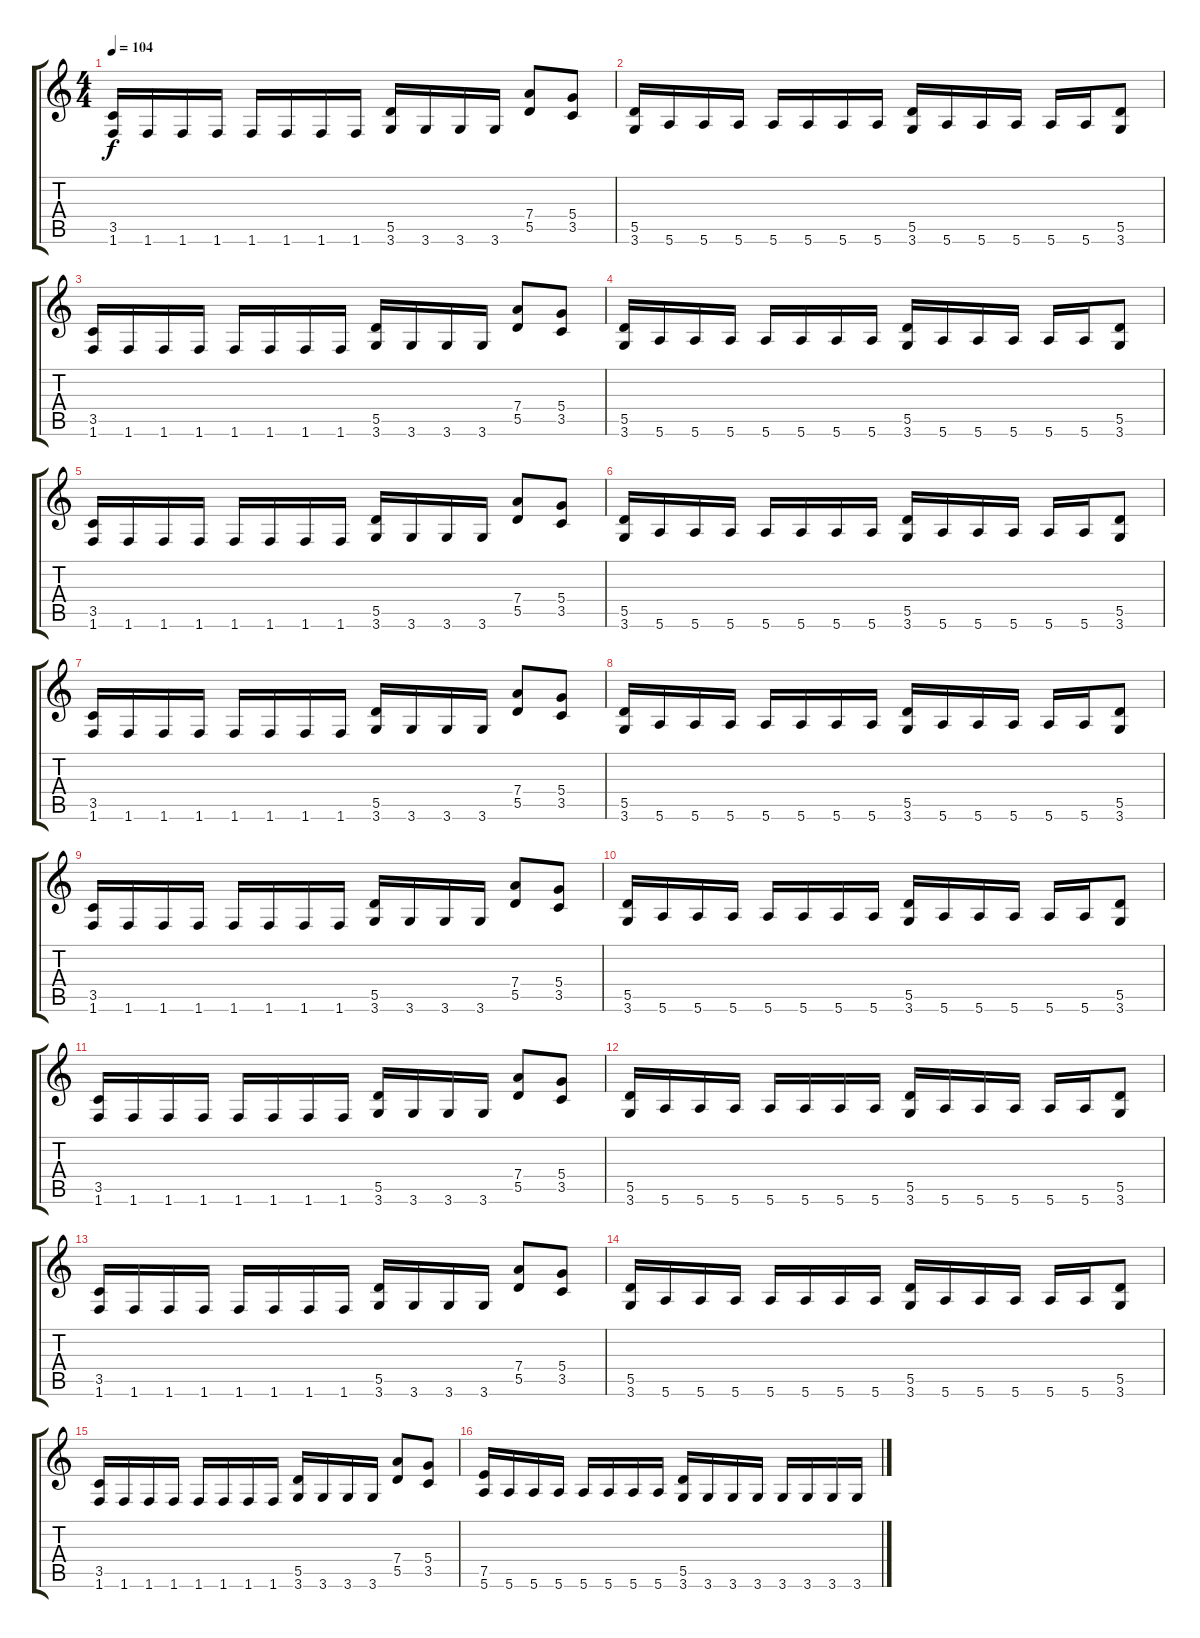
\track "" {instrument distortionguitar}
\staff {score tabs}
\tuning (E4 B3 G3 D3 A2 E2) {hide}
\ts (4 4)
\tempo 104
\clef g2
\ks c
(3.5 1.6).16{dy f} 1.6.16 1.6.16 1.6.16 1.6.16 1.6.16 1.6.16 1.6.16 (5.5 3.6).16 3.6.16 3.6.16 3.6.16 (7.4 5.5).8 (5.4 3.5).8 |
(5.5 3.6).16 5.6.16 5.6.16 5.6.16 5.6.16 5.6.16 5.6.16 5.6.16 (5.5 3.6).16 5.6.16 5.6.16 5.6.16 5.6.16 5.6.16 (5.5 3.6).8 |
(3.5 1.6).16 1.6.16 1.6.16 1.6.16 1.6.16 1.6.16 1.6.16 1.6.16 (5.5 3.6).16 3.6.16 3.6.16 3.6.16 (7.4 5.5).8 (5.4 3.5).8 |
(5.5 3.6).16 5.6.16 5.6.16 5.6.16 5.6.16 5.6.16 5.6.16 5.6.16 (5.5 3.6).16 5.6.16 5.6.16 5.6.16 5.6.16 5.6.16 (5.5 3.6).8 |
(3.5 1.6).16 1.6.16 1.6.16 1.6.16 1.6.16 1.6.16 1.6.16 1.6.16 (5.5 3.6).16 3.6.16 3.6.16 3.6.16 (7.4 5.5).8 (5.4 3.5).8 |
(5.5 3.6).16 5.6.16 5.6.16 5.6.16 5.6.16 5.6.16 5.6.16 5.6.16 (5.5 3.6).16 5.6.16 5.6.16 5.6.16 5.6.16 5.6.16 (5.5 3.6).8 |
(3.5 1.6).16 1.6.16 1.6.16 1.6.16 1.6.16 1.6.16 1.6.16 1.6.16 (5.5 3.6).16 3.6.16 3.6.16 3.6.16 (7.4 5.5).8 (5.4 3.5).8 |
(5.5 3.6).16 5.6.16 5.6.16 5.6.16 5.6.16 5.6.16 5.6.16 5.6.16 (5.5 3.6).16 5.6.16 5.6.16 5.6.16 5.6.16 5.6.16 (5.5 3.6).8 |
(3.5 1.6).16 1.6.16 1.6.16 1.6.16 1.6.16 1.6.16 1.6.16 1.6.16 (5.5 3.6).16 3.6.16 3.6.16 3.6.16 (7.4 5.5).8 (5.4 3.5).8 |
(5.5 3.6).16 5.6.16 5.6.16 5.6.16 5.6.16 5.6.16 5.6.16 5.6.16 (5.5 3.6).16 5.6.16 5.6.16 5.6.16 5.6.16 5.6.16 (5.5 3.6).8 |
(3.5 1.6).16 1.6.16 1.6.16 1.6.16 1.6.16 1.6.16 1.6.16 1.6.16 (5.5 3.6).16 3.6.16 3.6.16 3.6.16 (7.4 5.5).8 (5.4 3.5).8 |
(5.5 3.6).16 5.6.16 5.6.16 5.6.16 5.6.16 5.6.16 5.6.16 5.6.16 (5.5 3.6).16 5.6.16 5.6.16 5.6.16 5.6.16 5.6.16 (5.5 3.6).8 |
(3.5 1.6).16 1.6.16 1.6.16 1.6.16 1.6.16 1.6.16 1.6.16 1.6.16 (5.5 3.6).16 3.6.16 3.6.16 3.6.16 (7.4 5.5).8 (5.4 3.5).8 |
(5.5 3.6).16 5.6.16 5.6.16 5.6.16 5.6.16 5.6.16 5.6.16 5.6.16 (5.5 3.6).16 5.6.16 5.6.16 5.6.16 5.6.16 5.6.16 (5.5 3.6).8 |
(3.5 1.6).16 1.6.16 1.6.16 1.6.16 1.6.16 1.6.16 1.6.16 1.6.16 (5.5 3.6).16 3.6.16 3.6.16 3.6.16 (7.4 5.5).8 (5.4 3.5).8 |
(7.5 5.6).16 5.6.16 5.6.16 5.6.16 5.6.16 5.6.16 5.6.16 5.6.16 (5.5 3.6).16 3.6.16 3.6.16 3.6.16 3.6.16 3.6.16 3.6.16 3.6.16
